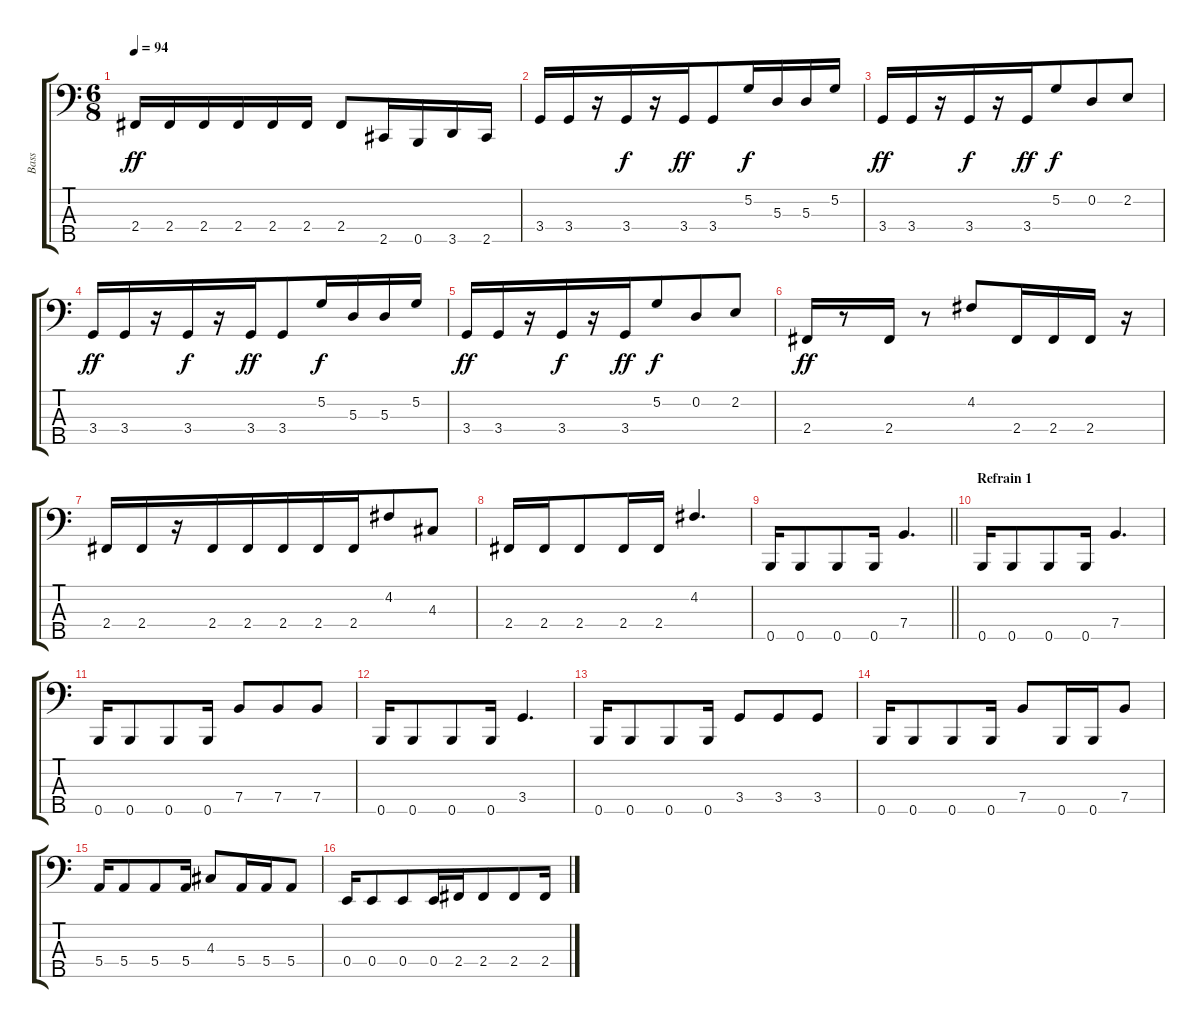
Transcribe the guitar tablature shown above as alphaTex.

\track ("Bass" "Bass") {instrument electricbassfinger bank 50}
\staff {score tabs}
\tuning (G2 D2 A1 E1 B0) {hide}
\ts (6 8)
\tempo 94
\clef f4
\ks c
2.4.16{dy ff} 2.4.16 2.4.16 2.4.16 2.4.16 2.4.16 2.4.8 2.5.16 0.5.16{beam merge} 3.5.16 2.5.16 |
3.4.16 3.4.16 r.16 3.4.16{dy f beam merge} r.16 3.4.16{dy ff beam merge} 3.4.8 5.2.16{dy f} 5.3.16 5.3.16 5.2.16 |
3.4.16{dy ff} 3.4.16 r.16 3.4.16{dy f beam merge} r.16 3.4.16{dy ff beam merge} 5.2.8{dy f} 0.2.8 2.2.8 |
3.4.16{dy ff} 3.4.16 r.16 3.4.16{dy f beam merge} r.16 3.4.16{dy ff beam merge} 3.4.8 5.2.16{dy f} 5.3.16 5.3.16 5.2.16 |
3.4.16{dy ff} 3.4.16 r.16 3.4.16{dy f beam merge} r.16 3.4.16{dy ff beam merge} 5.2.8{dy f} 0.2.8 2.2.8 |
2.4.16{dy ff beam merge} r.8 2.4.16 r.8 4.2.8{beam merge} 2.4.16 2.4.16 2.4.16 r.16 |
2.4.16 2.4.16{beam merge} r.16{beam merge} 2.4.16 2.4.16{beam merge} 2.4.16{beam merge} 2.4.16 2.4.16 4.2.8 4.3.8 |
2.4.16 2.4.16 2.4.8 2.4.16 2.4.16{beam merge} 4.2.4{d} |
\barLineRight lightlight
0.5.16{beam merge} 0.5.8{beam merge} 0.5.8{beam merge} 0.5.16 7.4.4{d} |
\section ("" "Refrain 1")
0.5.16{beam merge} 0.5.8{beam merge} 0.5.8{beam merge} 0.5.16 7.4.4{d} |
0.5.16{beam merge} 0.5.8{beam merge} 0.5.8{beam merge} 0.5.16 7.4.8 7.4.8{beam merge} 7.4.8 |
0.5.16{beam merge} 0.5.8{beam merge} 0.5.8{beam merge} 0.5.16 3.4.4{d} |
0.5.16{beam merge} 0.5.8{beam merge} 0.5.8{beam merge} 0.5.16 3.4.8 3.4.8 3.4.8 |
0.5.16{beam merge} 0.5.8{beam merge} 0.5.8{beam merge} 0.5.16 7.4.8 0.5.16 0.5.16{beam merge} 7.4.8 |
5.4.16 5.4.8 5.4.8 5.4.16 4.3.8{beam merge} 5.4.16{beam merge} 5.4.16{beam merge} 5.4.8 |
0.4.16 0.4.8 0.4.8{beam merge} 0.4.16{beam merge} 2.4.16{beam merge} 2.4.8 2.4.8 2.4.16
